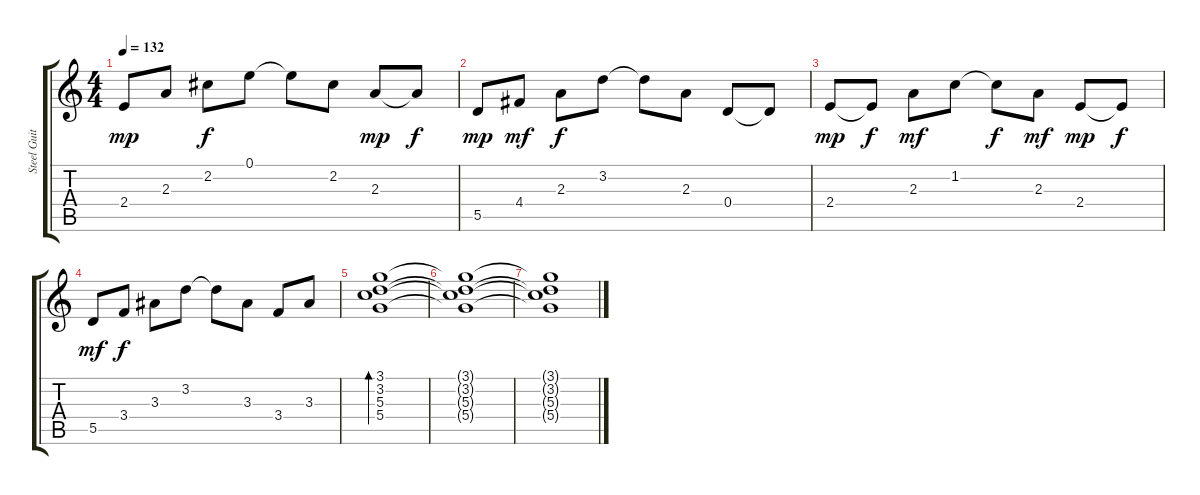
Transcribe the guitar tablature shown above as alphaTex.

\track ("Steel Guitar" "Steel Guit") {instrument acousticguitarsteel}
\staff {score tabs}
\tuning (E4 B3 G3 D3 A2 E2) {hide}
\ts (4 4)
\tempo 132
\clef g2
\ks c
2.4.8{dy mp} 2.3.8 2.2.8{dy f} 0.1.8 0.1{t}.8 2.2.8 2.3.8{dy mp} 2.3{t}.8{dy f} |
5.5.8{dy mp} 4.4.8{dy mf} 2.3.8{dy f} 3.2.8 3.2{t}.8 2.3.8 0.4.8 0.4{t}.8 |
2.4.8{dy mp} 2.4{t}.8{dy f} 2.3.8{dy mf} 1.2.8 1.2{t}.8{dy f} 2.3.8{dy mf} 2.4.8{dy mp} 2.4{t}.8{dy f} |
5.5.8{dy mf} 3.4.8{dy f} 3.3.8 3.2.8 3.2{t}.8 3.3.8 3.4.8 3.3.8 |
(3.1 3.2 5.3 5.4).1{bd 240} |
(3.1{t} 3.2{t} 5.3{t} 5.4{t}).1 |
(3.1{t} 3.2{t} 5.3{t} 5.4{t}).1
